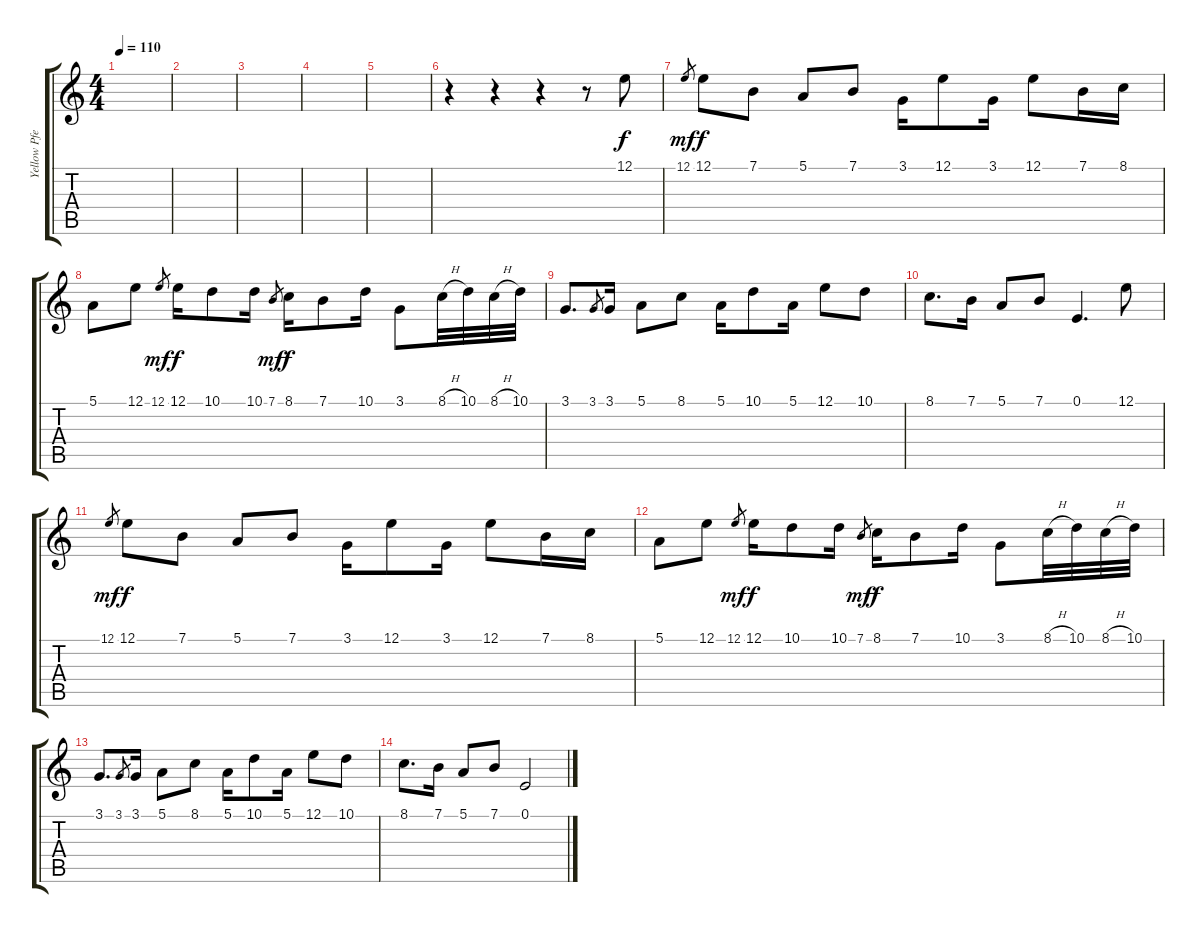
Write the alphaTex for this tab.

\track ("Yellow Pfeiffer" "Yellow Pfe") {instrument bagpipe}
\staff {score tabs}
\tuning (E4 B3 G3 D3 A2 E2) {hide}
\ts (4 4)
\tempo 110
\clef g2
\ks c
|
|
|
|
|
r.4 r.4 r.4 r.8 12.1.8 |
12.1.8{gr dy mf} 12.1.8{dy f} 7.1.8 5.1.8 7.1.8 3.1.16 12.1.8 3.1.16 12.1.8 7.1.16 8.1.16 |
5.1.8 12.1.8 12.1.8{gr dy mf} 12.1.16{dy f} 10.1.8 10.1.16 7.1.8{gr dy mf} 8.1.16{dy f} 7.1.8 10.1.16 3.1.8 8.1{h}.32 10.1.32 8.1{h}.32 10.1.32 |
3.1.8{d} 3.1.8{gr} 3.1.16 5.1.8 8.1.8 5.1.16 10.1.8 5.1.16 12.1.8 10.1.8 |
8.1.8{d} 7.1.16 5.1.8 7.1.8 0.1.4{d} 12.1.8 |
12.1.8{gr dy mf} 12.1.8{dy f} 7.1.8 5.1.8 7.1.8 3.1.16 12.1.8 3.1.16 12.1.8 7.1.16 8.1.16 |
5.1.8 12.1.8 12.1.8{gr dy mf} 12.1.16{dy f} 10.1.8 10.1.16 7.1.8{gr dy mf} 8.1.16{dy f} 7.1.8 10.1.16 3.1.8 8.1{h}.32 10.1.32 8.1{h}.32 10.1.32 |
3.1.8{d} 3.1.8{gr} 3.1.16 5.1.8 8.1.8 5.1.16 10.1.8 5.1.16 12.1.8 10.1.8 |
8.1.8{d} 7.1.16 5.1.8 7.1.8 0.1.2
